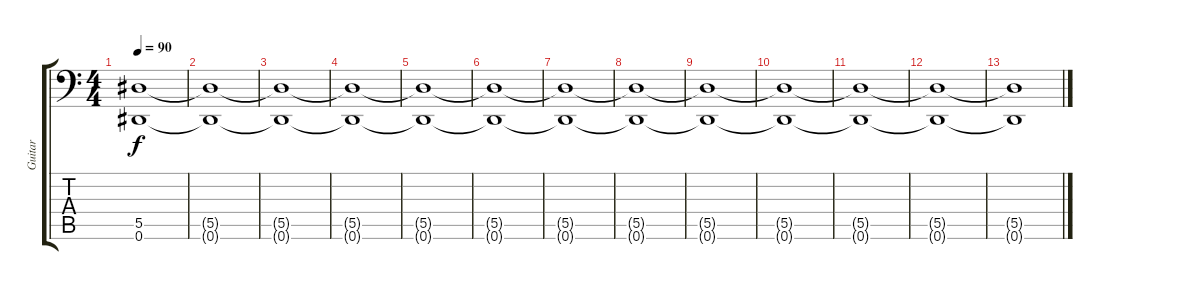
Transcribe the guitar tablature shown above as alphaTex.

\track ("Guitar" "Guitar") {instrument distortionguitar}
\staff {score tabs}
\tuning (F3 C3 Ab2 Eb2 Bb1 Eb1) {hide}
\ts (4 4)
\tempo 90
\clef f4
\ks c
(5.5{t} 0.6{t}).1{dy f volume 16} |
(5.5{t} 0.6{t}).1 |
(5.5{t} 0.6{t}).1 |
(5.5{t} 0.6{t}).1 |
(5.5{t} 0.6{t}).1 |
(5.5{t} 0.6{t}).1 |
(5.5{t} 0.6{t}).1 |
(5.5{t} 0.6{t}).1 |
(5.5{t} 0.6{t}).1 |
(5.5{t} 0.6{t}).1 |
(5.5{t} 0.6{t}).1 |
(5.5{t} 0.6{t}).1 |
(5.5{t} 0.6{t}).1
